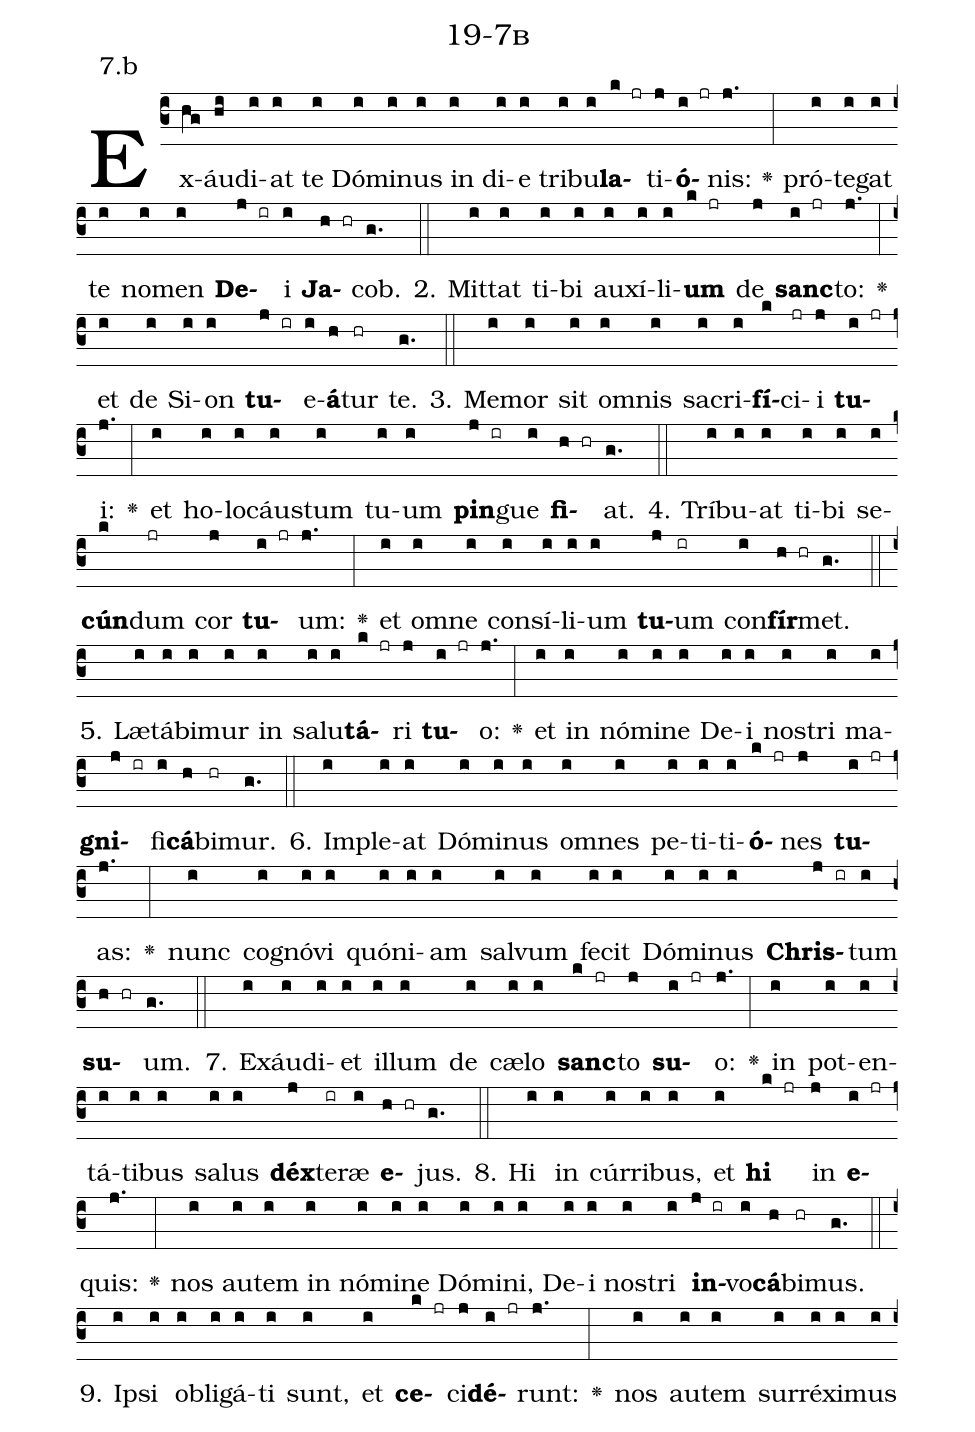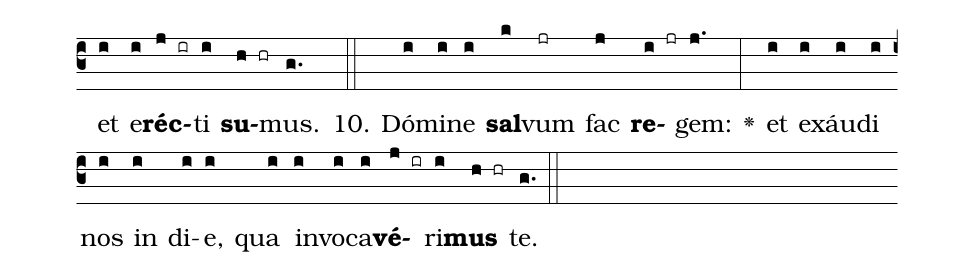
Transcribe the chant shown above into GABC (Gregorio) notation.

name: 19-7b;
annotation: 7.b;
%%
(c3)Ex(hg)áu(hi)di(i)at(i) te(i) Dó(i)mi(i)nus(i) in(i) di(i)e(i) tri(i)bu(i)<b>la</b>(k jr)ti(j)<b>ó</b>(i jr)nis:(j.) <v>\greheightstar</v>(:) pró(i)te(i)gat(i) te(i) no(i)men(i) <b>De</b>(j ir)i(i) <b>Ja</b>(h hr)cob.(g.) (::)
2. Mit(i)tat(i) ti(i)bi(i) au(i)xí(i)li(i)<b>um</b>(k jr) de(j) <b>sanc</b>(i jr)to:(j.) <v>\greheightstar</v>(:) et(i) de(i) Si(i)on(i) <b>tu</b>(j ir)e(i)<b>á</b>(h)tur(hr) te.(g.) (::)
3. Me(i)mor(i) sit(i) om(i)nis(i) sa(i)cri(i)<b>fí</b>(k)ci(jr)i(j) <b>tu</b>(i jr)i:(j.) <v>\greheightstar</v>(:) et(i) ho(i)lo(i)cáus(i)tum(i) tu(i)um(i) <b>pin</b>(j ir)gue(i) <b>fi</b>(h hr)at.(g.) (::)
4. Trí(i)bu(i)at(i) ti(i)bi(i) se(i)<b>cún</b>(k)dum(jr) cor(j) <b>tu</b>(i jr)um:(j.) <v>\greheightstar</v>(:) et(i) om(i)ne(i) con(i)sí(i)li(i)um(i) <b>tu</b>(j)um(ir) con(i)<b>fír</b>(h hr)met.(g.) (::)
5. Læ(i)tá(i)bi(i)mur(i) in(i) sa(i)lu(i)<b>tá</b>(k jr)ri(j) <b>tu</b>(i jr)o:(j.) <v>\greheightstar</v>(:) et(i) in(i) nó(i)mi(i)ne(i) De(i)i(i) nos(i)tri(i) ma(i)<b>gni</b>(j ir)fi(i)<b>cá</b>(h)bi(hr)mur.(g.) (::)
6. Im(i)ple(i)at(i) Dó(i)mi(i)nus(i) om(i)nes(i) pe(i)ti(i)ti(i)<b>ó</b>(k jr)nes(j) <b>tu</b>(i jr)as:(j.) <v>\greheightstar</v>(:) nunc(i) co(i)gnó(i)vi(i) quón(i)i(i)am(i) sal(i)vum(i) fe(i)cit(i) Dó(i)mi(i)nus(i) <b>Chris</b>(j ir)tum(i) <b>su</b>(h hr)um.(g.) (::)
7. Ex(i)áu(i)di(i)et(i) il(i)lum(i) de(i) cæ(i)lo(i) <b>sanc</b>(k jr)to(j) <b>su</b>(i jr)o:(j.) <v>\greheightstar</v>(:) in(i) pot(i)en(i)tá(i)ti(i)bus(i) sa(i)lus(i) <b>déx</b>(j)te(ir)ræ(i) <b>e</b>(h hr)jus.(g.) (::)
8. Hi(i) in(i) cúr(i)ri(i)bus,(i) et(i) <b>hi</b>(k jr) in(j) <b>e</b>(i jr)quis:(j.) <v>\greheightstar</v>(:) nos(i) au(i)tem(i) in(i) nó(i)mi(i)ne(i) Dó(i)mi(i)ni,(i) De(i)i(i) nos(i)tri(i) <b>in</b>(j ir)vo(i)<b>cá</b>(h)bi(hr)mus.(g.) (::)
9. Ip(i)si(i) ob(i)li(i)gá(i)ti(i) sunt,(i) et(i) <b>ce</b>(k jr)ci(j)<b>dé</b>(i jr)runt:(j.) <v>\greheightstar</v>(:) nos(i) au(i)tem(i) sur(i)ré(i)xi(i)mus(i) et(i) e(i)<b>réc</b>(j ir)ti(i) <b>su</b>(h hr)mus.(g.) (::)
10. Dó(i)mi(i)ne(i) <b>sal</b>(k)vum(jr) fac(j) <b>re</b>(i jr)gem:(j.) <v>\greheightstar</v>(:) et(i) ex(i)áu(i)di(i) nos(i) in(i) di(i)e,(i) qua(i) in(i)vo(i)ca(i)<b>vé</b>(j ir)ri(i)<b>mus</b>(h hr) te.(g.) (::)
